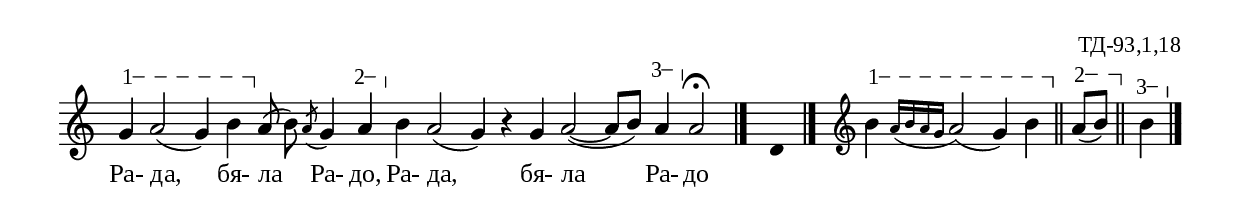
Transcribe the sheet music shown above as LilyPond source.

%{
sva_093_1_18
%}

\include "td-preamble.ly"

\score {
\relative c'' {
%\tempo 8 = 110
%%\time 2/4
\cadenzaOn
\varA
g4\startTextSpan a2( g4) b\stopTextSpan 
a8( b) \acciaccatura a8 g4 
\varB
s8\startTextSpan a4\stopTextSpan 
b a2( g4) r4 g a2(~ a8[ b]) 
\varC
s8\startTextSpan a4\stopTextSpan 
a2\fermata
 \bar "|." 
s4 \fixB d, \fixC
  \bar "|." 
s16 \clef treble
\varA
b'4\startTextSpan \acciaccatura { a16[ b a g] } a2( g4) b\stopTextSpan  \bar "||"
\varB
a8\startTextSpan([ b\stopTextSpan]) \bar "||"
\varC
s8\startTextSpan b4\stopTextSpan 
 \bar "|." 
}
\addlyrics {Ра- да, бя- ла Ра- до, Ра- да, бя- ла Ра- до }
%
\layout {
   \context { 
	    \Staff \remove "Time_signature_engraver" } 
  indent = #0
  line-width = 190\mm
  ragged-right=##f
}
%
\midi { 
	\context {
		\Score tempoWholesPerMinute = #(ly:make-moment 110 8)
		}
	}
}
%
\header{
  opus = "ТД-93,1,18"
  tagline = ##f
}


